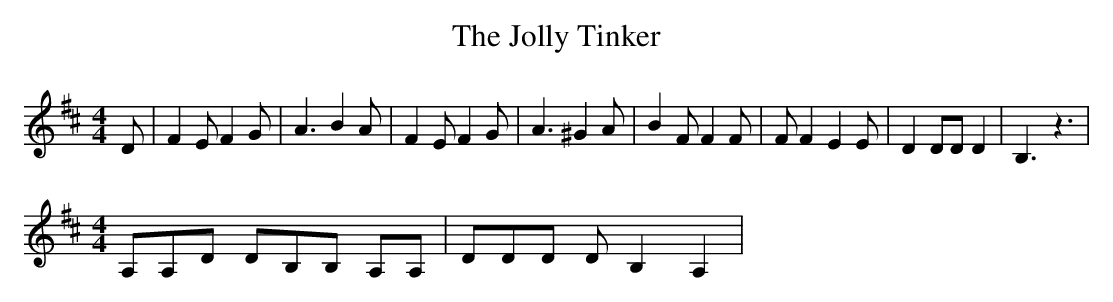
X:1
T:The Jolly Tinker
M:4/4
L:1/8
K:D
 D| F2 E F2 G| A3 B2 A| F2 E F2 G| A3 ^G2 A| B2 F F2 F| F F2 E2 E|\
 D2 DD D2| B,3 z3|
M:4/4
 A,A,D DB,B, A,A,| DDD D B,2 A,2|
